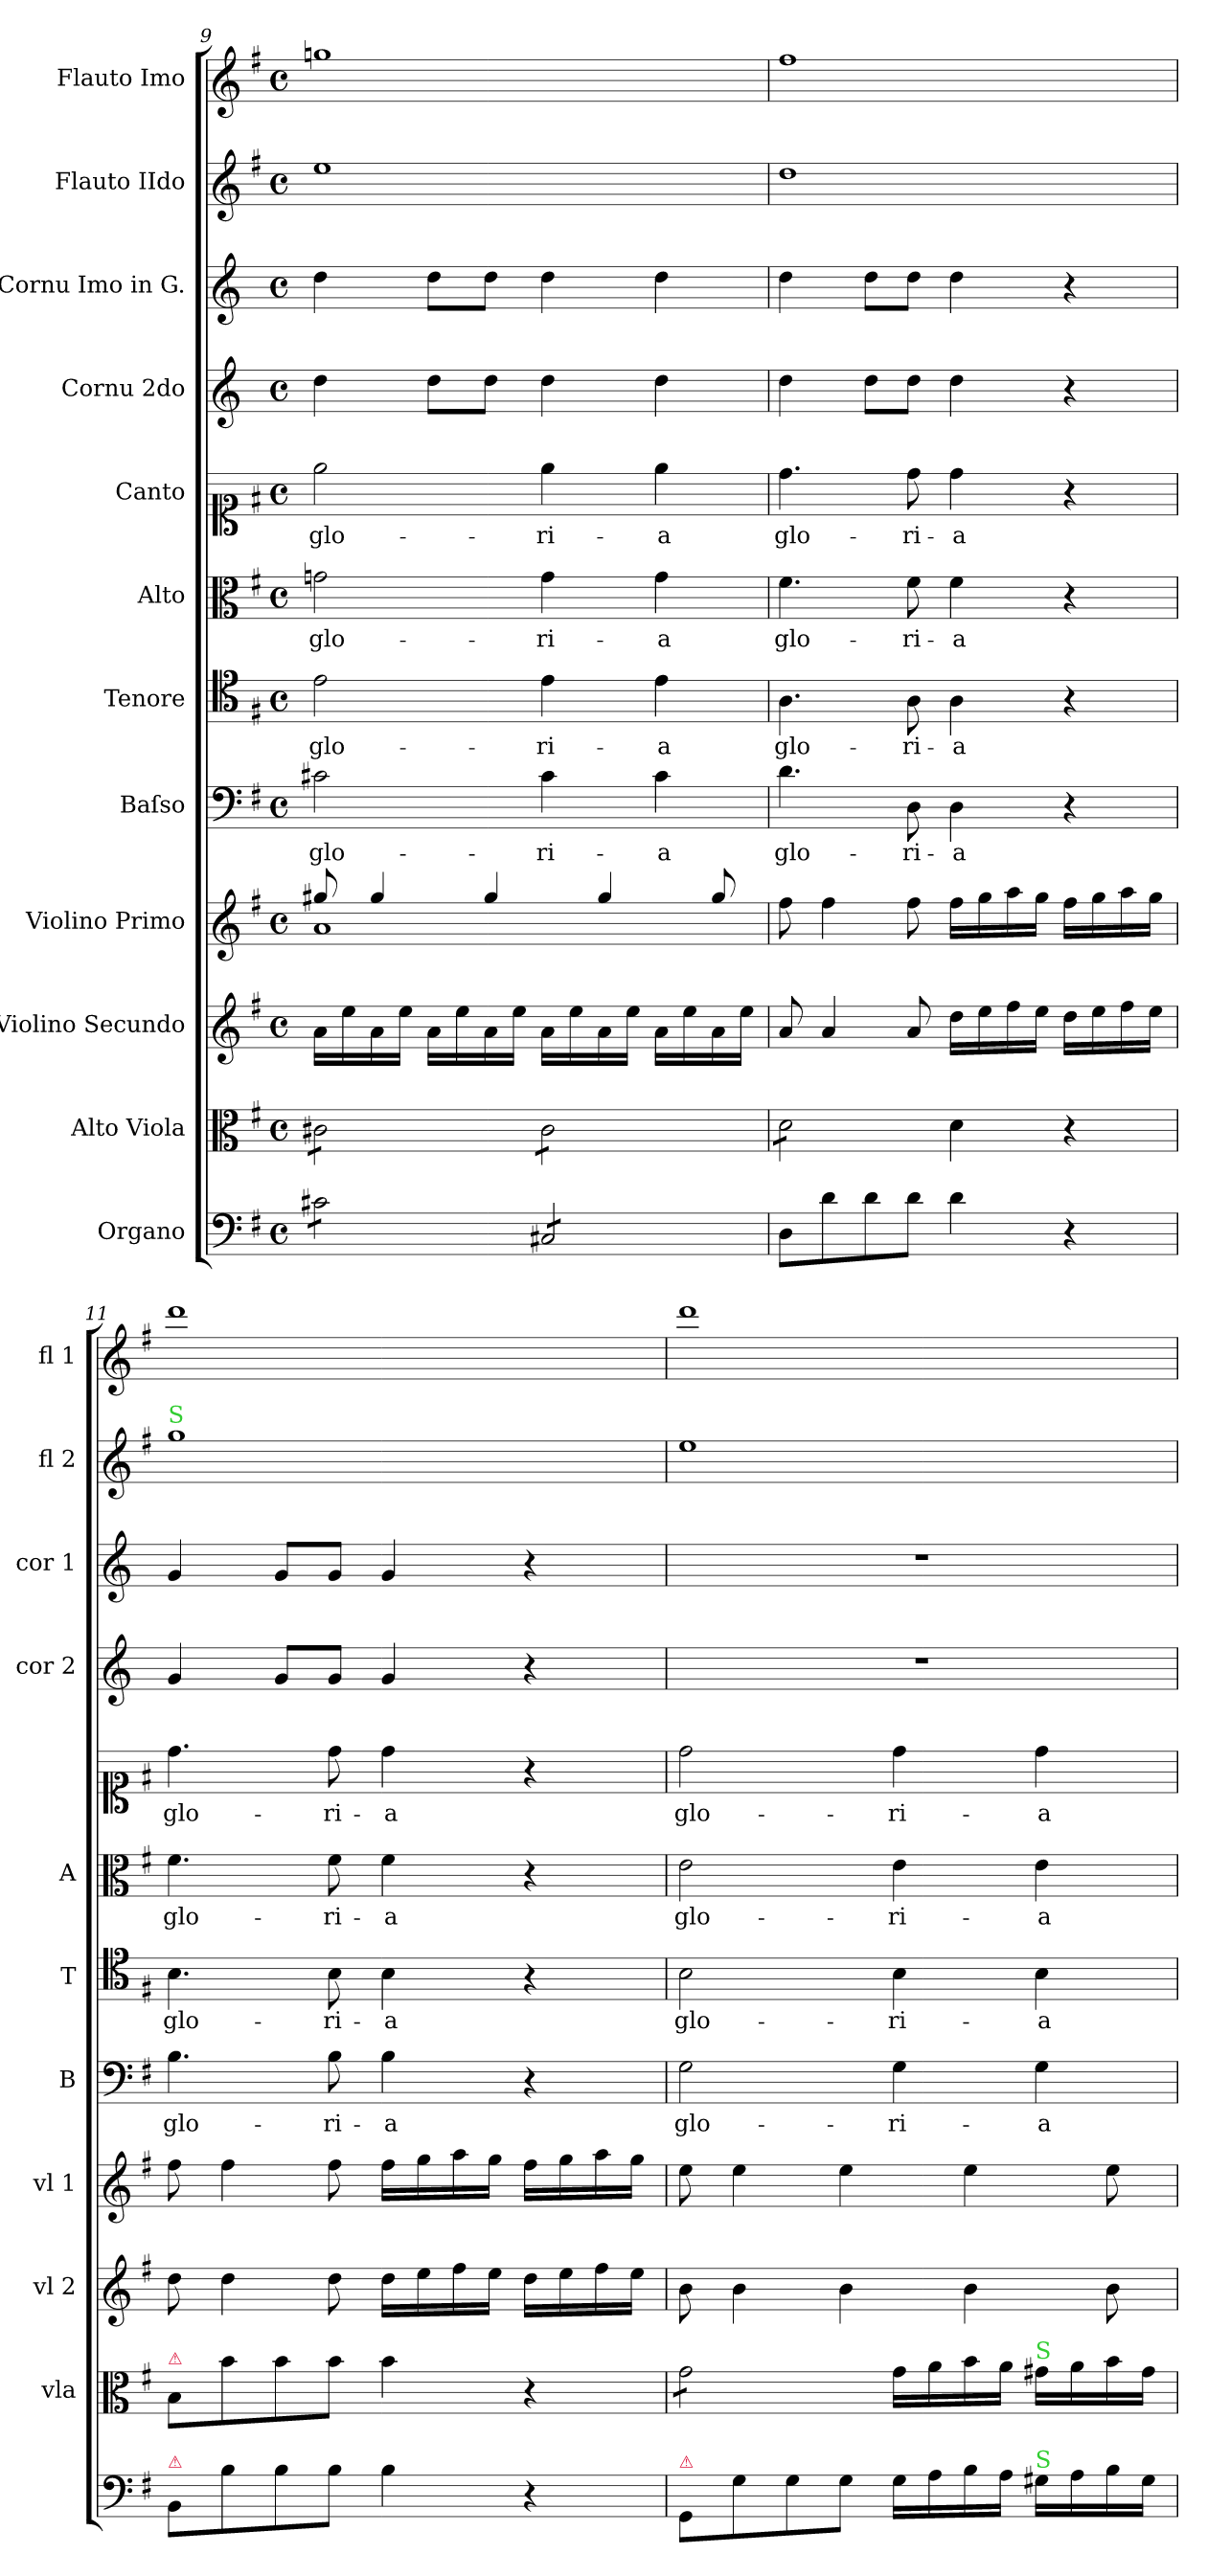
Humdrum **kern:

**kern	**kern	**kern	**kern	**kern	**text	**kern	**text	**kern	**text	**kern	**text	**kern	**kern	**kern	**kern
*part12	*part11	*part10	*part9	*part8	*part8	*part7	*part7	*part6	*part6	*part5	*part5	*part4	*part3	*part2	*part1
*staff12	*staff11	*staff10	*staff9	*staff8	*staff8	*staff7	*staff7	*staff6	*staff6	*staff5	*staff5	*staff4	*staff3	*staff2	*staff1
*I"Organo	*I"Alto Viola	*I"Violino Secundo	*I"Violino Primo	*I"Baſso	*	*I"Tenore	*	*I"Alto	*	*I"Canto	*	*I"Cornu 2do	*I"Cornu Imo in G.	*I"Flauto IIdo	*I"Flauto Imo
*	*I'vla	*I'vl 2	*I'vl 1	*I'B	*	*I'T	*	*I'A	*	*	*	*I'cor 2	*I'cor 1	*I'fl 2	*I'fl 1
*clefF4	*clefC3	*clefG2	*clefG2	*clefF4	*	*clefC4	*	*clefC3	*	*clefC1	*	*clefG2	*clefG2	*clefG2	*clefG2
*	*	*	*	*	*	*	*	*	*	*	*	*ITrd3c5	*ITrd3c5	*	*
*k[f#]	*k[f#]	*k[f#]	*k[f#]	*k[f#]	*	*k[f#]	*	*k[f#]	*	*k[f#]	*	*k[f#]	*k[f#]	*k[f#]	*k[f#]
*G:	*G:	*G:	*G:	*G:	*	*G:	*	*G:	*	*G:	*	*G:	*G:	*G:	*G:
*M4/4	*M4/4	*M4/4	*M4/4	*M4/4	*	*M4/4	*	*M4/4	*	*M4/4	*	*M4/4	*M4/4	*M4/4	*M4/4
*met(c)	*met(c)	*met(c)	*met(c)	*met(c)	*	*met(c)	*	*met(c)	*	*met(c)	*	*met(c)	*met(c)	*met(c)	*met(c)
=9	=9	=9	=9	=9	=9	=9	=9	=9	=9	=9	=9	=9	=9	=9	=9
*	*	*	*^	*	*	*	*	*	*	*	*	*	*	*	*
*tremolo	*	*	*	*	*	*	*	*	*	*	*	*	*	*	*	*
*	*tremolo	*	*	*	*	*	*	*	*	*	*	*	*	*	*	*
8c#X\L	8c#X\L	16a\LL	8gg#X/	1a	2c#X\	glo-	2e\	glo-	2gn\	glo-	2ee\	glo-	4a\	4a\	1ee	1ggn
.	.	16ee\	.	.	.	.	.	.	.	.	.	.	.	.	.	.
8c#X\	8c#X\	16a\	4gg#/	.	.	.	.	.	.	.	.	.	.	.	.	.
.	.	16ee\JJ	.	.	.	.	.	.	.	.	.	.	.	.	.	.
8c#X\	8c#X\	16a\LL	.	.	.	.	.	.	.	.	.	.	8a\L	8a\L	.	.
.	.	16ee\	.	.	.	.	.	.	.	.	.	.	.	.	.	.
8c#X\J	8c#X\J	16a\	4gg#/	.	.	.	.	.	.	.	.	.	8a\J	8a\J	.	.
.	.	16ee\JJ	.	.	.	.	.	.	.	.	.	.	.	.	.	.
8C#X/L	8c#\L	16a\LL	.	.	4c#\	-ri-	4e\	-ri-	4g\	-ri-	4ee\	-ri-	4a\	4a\	.	.
.	.	16ee\	.	.	.	.	.	.	.	.	.	.	.	.	.	.
8C#X/	8c#\	16a\	4gg#/	.	.	.	.	.	.	.	.	.	.	.	.	.
.	.	16ee\JJ	.	.	.	.	.	.	.	.	.	.	.	.	.	.
8C#X/	8c#\	16a\LL	.	.	4c#\	-a	4e\	-a	4g\	-a	4ee\	-a	4a\	4a\	.	.
.	.	16ee\	.	.	.	.	.	.	.	.	.	.	.	.	.	.
8C#X/J	8c#\J	16a\	8gg#/	.	.	.	.	.	.	.	.	.	.	.	.	.
*Xtremolo	*	*	*	*	*	*	*	*	*	*	*	*	*	*	*	*
.	.	16ee\JJ	.	.	.	.	.	.	.	.	.	.	.	.	.	.
*	*	*	*v	*v	*	*	*	*	*	*	*	*	*	*	*	*
=10	=10	=10	=10	=10	=10	=10	=10	=10	=10	=10	=10	=10	=10	=10	=10
!	!	!	!	!	!LO:LY:i	!	!LO:LY:i	!	!LO:LY:i	!	!LO:LY:i	!	!	!	!
8D\L	8d\L	8a/	8ff#\	4.d\	glo-	4.A\	glo-	4.f#\	glo-	4.dd\	glo-	4a\	4a\	1dd	1ff#
8d\	8d\	4a/	4ff#\	.	.	.	.	.	.	.	.	.	.	.	.
8d\	8d\	.	.	.	.	.	.	.	.	.	.	8a\L	8a\L	.	.
!	!	!	!	!	!LO:LY:i	!	!LO:LY:i	!	!LO:LY:i	!	!LO:LY:i	!	!	!	!
8d\J	8d\J	8a/	8ff#\	8D\	-ri-	8A\	-ri-	8f#\	-ri-	8dd\	-ri-	8a\J	8a\J	.	.
*	*Xtremolo	*	*	*	*	*	*	*	*	*	*	*	*	*	*
!	!	!	!	!	!LO:LY:i	!	!LO:LY:i	!	!LO:LY:i	!	!LO:LY:i	!	!	!	!
4d\	4d\	16dd\LL	16ff#\LL	4D\	-a	4A\	-a	4f#\	-a	4dd\	-a	4a\	4a\	.	.
.	.	16ee\	16gg\	.	.	.	.	.	.	.	.	.	.	.	.
.	.	16ff#\	16aa\	.	.	.	.	.	.	.	.	.	.	.	.
.	.	16ee\JJ	16gg\JJ	.	.	.	.	.	.	.	.	.	.	.	.
4r	4r	16dd\LL	16ff#\LL	4r	.	4r	.	4r	.	4r	.	4r	4r	.	.
.	.	16ee\	16gg\	.	.	.	.	.	.	.	.	.	.	.	.
.	.	16ff#\	16aa\	.	.	.	.	.	.	.	.	.	.	.	.
.	.	16ee\JJ	16gg\JJ	.	.	.	.	.	.	.	.	.	.	.	.
=11	=11	=11	=11	=11	=11	=11	=11	=11	=11	=11	=11	=11	=11	=11	=11
!	!	!	!	!	!	!	!	!	!	!	!	!	!	!LO:TX:a:color=limegreen:t=S	!
!	!LO:TX:a:color=crimson:t=⚠	!	!	!	!	!	!	!	!	!	!	!	!	!	!
!LO:TX:a:color=crimson:t=⚠	!	!	!	!	!	!	!	!	!	!	!	!	!	!	!
!	!	!	!	!	!LO:LY:i	!	!LO:LY:i	!	!LO:LY:i	!	!LO:LY:i	!	!	!	!
8BB/L	8B/L	8dd\	8ff#\	4.B\	glo-	4.B\	glo-	4.f#\	glo-	4.dd\	glo-	4d/	4d/	1gg	1ddd
8B\	8b\	4dd\	4ff#\	.	.	.	.	.	.	.	.	.	.	.	.
8B\	8b\	.	.	.	.	.	.	.	.	.	.	8d/L	8d/L	.	.
!	!	!	!	!	!LO:LY:i	!	!LO:LY:i	!	!LO:LY:i	!	!LO:LY:i	!	!	!	!
8B\J	8b\J	8dd\	8ff#\	8B\	-ri-	8B\	-ri-	8f#\	-ri-	8dd\	-ri-	8d/J	8d/J	.	.
!	!	!	!	!	!LO:LY:i	!	!LO:LY:i	!	!LO:LY:i	!	!LO:LY:i	!	!	!	!
4B\	4b\	16dd\LL	16ff#\LL	4B\	-a	4B\	-a	4f#\	-a	4dd\	-a	4d/	4d/	.	.
.	.	16ee\	16gg\	.	.	.	.	.	.	.	.	.	.	.	.
.	.	16ff#\	16aa\	.	.	.	.	.	.	.	.	.	.	.	.
.	.	16ee\JJ	16gg\JJ	.	.	.	.	.	.	.	.	.	.	.	.
4r	4r	16dd\LL	16ff#\LL	4r	.	4r	.	4r	.	4r	.	4r	4r	.	.
.	.	16ee\	16gg\	.	.	.	.	.	.	.	.	.	.	.	.
.	.	16ff#\	16aa\	.	.	.	.	.	.	.	.	.	.	.	.
.	.	16ee\JJ	16gg\JJ	.	.	.	.	.	.	.	.	.	.	.	.
=12	=12	=12	=12	=12	=12	=12	=12	=12	=12	=12	=12	=12	=12	=12	=12
!LO:TX:a:color=crimson:t=⚠	!	!	!	!	!	!	!	!	!	!	!	!	!	!	!
!	!	!	!	!	!LO:LY:i	!	!LO:LY:i	!	!LO:LY:i	!	!LO:LY:i	!	!	!	!
*	*tremolo	*	*	*	*	*	*	*	*	*	*	*	*	*	*
8GG/L	8g\L	8b\	8ee\	2G\	glo-	2B\	glo-	2e\	glo-	2dd\	glo-	1r	1r	1ee	1ddd
8G\	8g\	4b\	4ee\	.	.	.	.	.	.	.	.	.	.	.	.
8G\	8g\	.	.	.	.	.	.	.	.	.	.	.	.	.	.
8G\J	8g\J	4b\	4ee\	.	.	.	.	.	.	.	.	.	.	.	.
*	*Xtremolo	*	*	*	*	*	*	*	*	*	*	*	*	*	*
!	!	!	!	!	!LO:LY:i	!	!LO:LY:i	!	!LO:LY:i	!	!LO:LY:i	!	!	!	!
16G\LL	16g\LL	.	.	4G\	-ri-	4B\	-ri-	4e\	-ri-	4dd\	-ri-	.	.	.	.
16A\	16a\	.	.	.	.	.	.	.	.	.	.	.	.	.	.
16B\	16b\	4b\	4ee\	.	.	.	.	.	.	.	.	.	.	.	.
16A\JJ	16a\JJ	.	.	.	.	.	.	.	.	.	.	.	.	.	.
!	!LO:TX:a:color=limegreen:t=S	!	!	!	!	!	!	!	!	!	!	!	!	!	!
!LO:TX:a:color=limegreen:t=S	!	!	!	!	!	!	!	!	!	!	!	!	!	!	!
!	!	!	!	!	!LO:LY:i	!	!LO:LY:i	!	!LO:LY:i	!	!LO:LY:i	!	!	!	!
16G#X\LL	16g#X\LL	.	.	4G\	-a	4B\	-a	4e\	-a	4dd\	-a	.	.	.	.
16A\	16a\	.	.	.	.	.	.	.	.	.	.	.	.	.	.
16B\	16b\	8b\	8ee\	.	.	.	.	.	.	.	.	.	.	.	.
16G#\JJ	16g#\JJ	.	.	.	.	.	.	.	.	.	.	.	.	.	.
=	=	=	=	=	=	=	=	=	=	=	=	=	=	=	=
*-	*-	*-	*-	*-	*-	*-	*-	*-	*-	*-	*-	*-	*-	*-	*-
